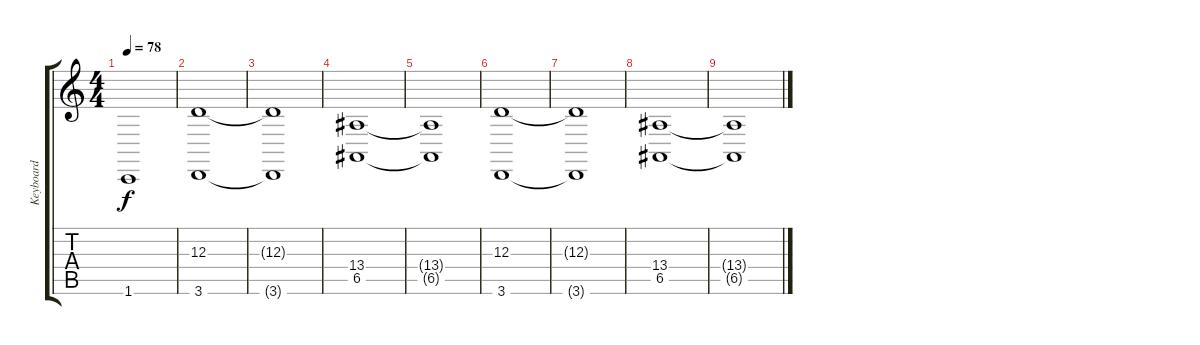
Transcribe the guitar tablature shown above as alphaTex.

\track ("Keyboard" "Keyboard") {instrument synthstrings1}
\staff {score tabs}
\tuning (B3 Gb3 D3 A2 E2 B1) {hide}
\ts (4 4)
\tempo 78
\clef g2
\ks c
1.6{t}.1{dy f} |
(12.3 3.6).1 |
(12.3{t} 3.6{t}).1 |
(13.4 6.5).1 |
(13.4{t} 6.5{t}).1 |
(12.3 3.6).1 |
(12.3{t} 3.6{t}).1 |
(13.4 6.5).1 |
(13.4{t} 6.5{t}).1
